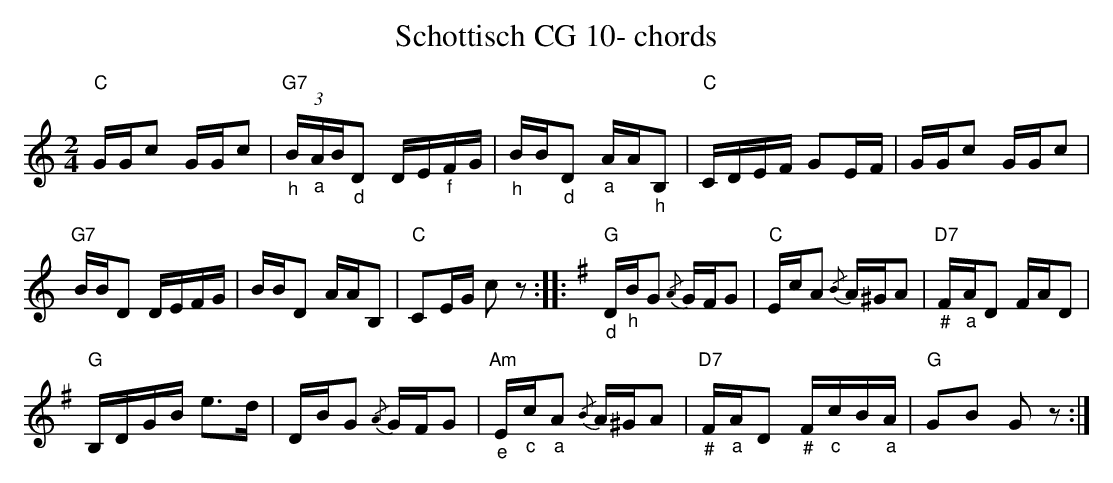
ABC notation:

X:1
T:Schottisch CG 10- chords
M:2/4
L:1/16
K:Cmaj%%MIDI gchordon
"C"GGc2 GGc2 | "G7"(3"_h"B"_a"AB"_d"D2 DE"_f"FG | "_h"BB"_d"D2 "_a"AA"_h"B,2 | "C"CDEF G2EF | GGc2 GGc2 |
"G7"BBD2 DEFG | BBD2 AAB,2 | "C"C2EG c2z2 :: [K:Gmaj] "G""_d"D"_h"BG2 {/A}GFG2 | "C"EcA2 {/B}A^GA2 | "D7""_#"F"_a"AD2 FAD2 |
"G"B,DGB e3d | DBG2 {/A}GFG2 | "Am""_e"E"_c"c"_a"A2 {/B}A^GA2 | "D7""_#"F"_a"AD2 "_#"F"_c"cB"_a"A | "G"G2B2 G2z2 :|
